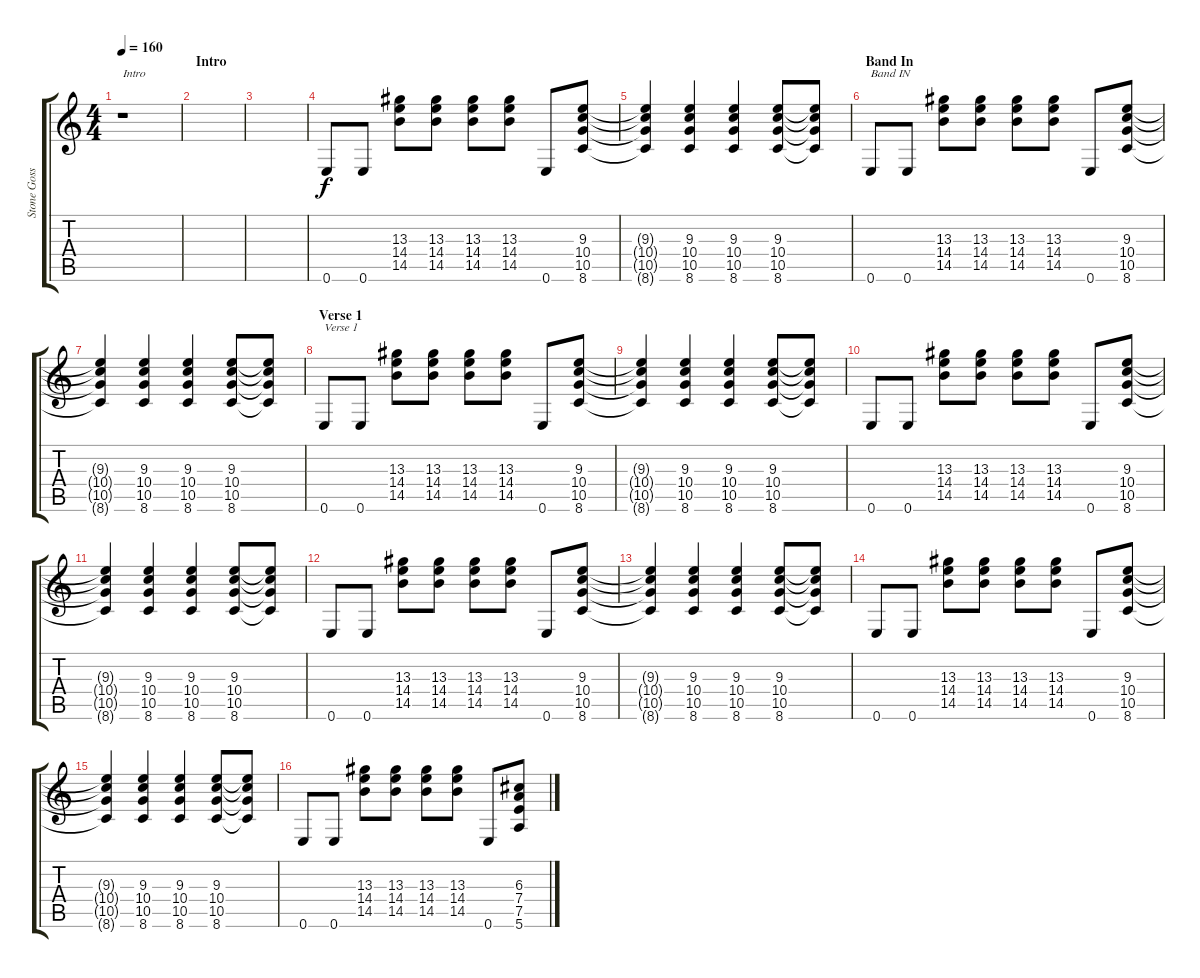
\track ("Stone Gossard" "Stone Goss") {instrument distortionguitar}
\staff {score tabs}
\tuning (E4 B3 G3 D3 A2 E2) {hide}
\ts (4 4)
\tempo 160
\clef g2
\ks c
r.1{txt "Intro" dy f instrument distortionguitar} |
\section ("" "Intro")
|
|
0.6.8 0.6.8 (13.3 14.4 14.5).8 (13.3 14.4 14.5).8 (13.3 14.4 14.5).8 (13.3 14.4 14.5).8 0.6.8 (9.3 10.4 10.5 8.6).8 |
(9.3{t} 10.4{t} 10.5{t} 8.6{t}).4 (9.3 10.4 10.5 8.6).4 (9.3 10.4 10.5 8.6).4 (9.3 10.4 10.5 8.6).8 (9.3{t} 10.4{t} 10.5{t} 8.6{t}).8 |
\section ("" "Band In")
0.6.8{txt "Band IN"} 0.6.8 (13.3 14.4 14.5).8 (13.3 14.4 14.5).8 (13.3 14.4 14.5).8 (13.3 14.4 14.5).8 0.6.8 (9.3 10.4 10.5 8.6).8 |
(9.3{t} 10.4{t} 10.5{t} 8.6{t}).4 (9.3 10.4 10.5 8.6).4 (9.3 10.4 10.5 8.6).4 (9.3 10.4 10.5 8.6).8 (9.3{t} 10.4{t} 10.5{t} 8.6{t}).8 |
\section ("" "Verse 1")
0.6.8{txt "Verse 1"} 0.6.8 (13.3 14.4 14.5).8 (13.3 14.4 14.5).8 (13.3 14.4 14.5).8 (13.3 14.4 14.5).8 0.6.8 (9.3 10.4 10.5 8.6).8 |
(9.3{t} 10.4{t} 10.5{t} 8.6{t}).4 (9.3 10.4 10.5 8.6).4 (9.3 10.4 10.5 8.6).4 (9.3 10.4 10.5 8.6).8 (9.3{t} 10.4{t} 10.5{t} 8.6{t}).8 |
0.6.8 0.6.8 (13.3 14.4 14.5).8 (13.3 14.4 14.5).8 (13.3 14.4 14.5).8 (13.3 14.4 14.5).8 0.6.8 (9.3 10.4 10.5 8.6).8 |
(9.3{t} 10.4{t} 10.5{t} 8.6{t}).4 (9.3 10.4 10.5 8.6).4 (9.3 10.4 10.5 8.6).4 (9.3 10.4 10.5 8.6).8 (9.3{t} 10.4{t} 10.5{t} 8.6{t}).8 |
0.6.8 0.6.8 (13.3 14.4 14.5).8 (13.3 14.4 14.5).8 (13.3 14.4 14.5).8 (13.3 14.4 14.5).8 0.6.8 (9.3 10.4 10.5 8.6).8 |
(9.3{t} 10.4{t} 10.5{t} 8.6{t}).4 (9.3 10.4 10.5 8.6).4 (9.3 10.4 10.5 8.6).4 (9.3 10.4 10.5 8.6).8 (9.3{t} 10.4{t} 10.5{t} 8.6{t}).8 |
0.6.8 0.6.8 (13.3 14.4 14.5).8 (13.3 14.4 14.5).8 (13.3 14.4 14.5).8 (13.3 14.4 14.5).8 0.6.8 (9.3 10.4 10.5 8.6).8 |
(9.3{t} 10.4{t} 10.5{t} 8.6{t}).4 (9.3 10.4 10.5 8.6).4 (9.3 10.4 10.5 8.6).4 (9.3 10.4 10.5 8.6).8 (9.3{t} 10.4{t} 10.5{t} 8.6{t}).8 |
0.6.8 0.6.8 (13.3 14.4 14.5).8 (13.3 14.4 14.5).8 (13.3 14.4 14.5).8 (13.3 14.4 14.5).8 0.6.8 (6.3 7.4 7.5 5.6).8
